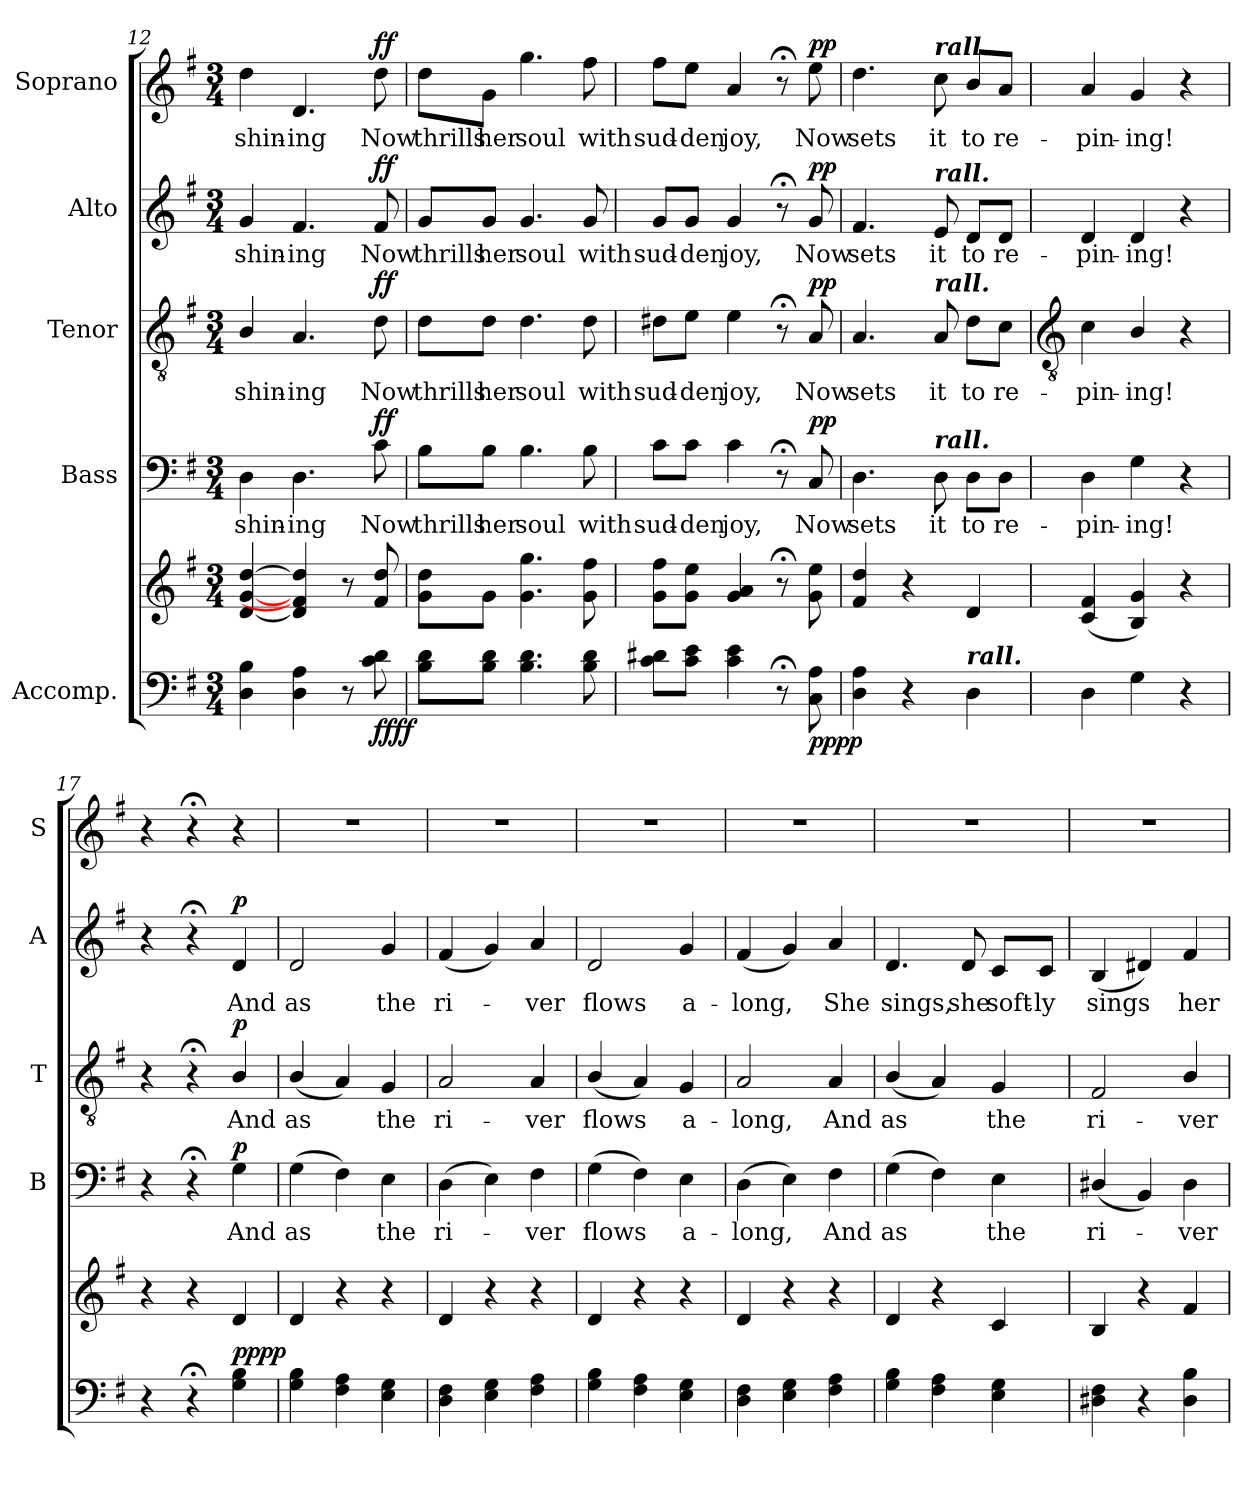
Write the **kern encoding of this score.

**kern	**kern	**dynam	**kern	**text	**dynam	**kern	**text	**dynam	**kern	**text	**dynam	**kern	**text	**dynam
*part5	*part5	*part5	*part4	*part4	*part4	*part3	*part3	*part3	*part2	*part2	*part2	*part1	*part1	*part1
*staff6	*staff5	*staff5/6	*staff4	*staff4	*staff4	*staff3	*staff3	*staff3	*staff2	*staff2	*staff2	*staff1	*staff1	*staff1
*I"Accomp.	*	*	*I"Bass	*	*	*I"Tenor	*	*	*I"Alto	*	*	*I"Soprano	*	*
*	*	*	*I'B	*	*	*I'T	*	*	*I'A	*	*	*I'S	*	*
*clefF4	*clefG2	*	*clefF4	*	*	*clefGv2	*	*	*clefG2	*	*	*clefG2	*	*
*k[f#]	*k[f#]	*	*k[f#]	*	*	*k[f#]	*	*	*k[f#]	*	*	*k[f#]	*	*
*G:	*G:	*	*G:	*	*	*G:	*	*	*G:	*	*	*G:	*	*
*M3/4	*M3/4	*	*M3/4	*	*	*M3/4	*	*	*M3/4	*	*	*M3/4	*	*
=12	=12	=12	=12	=12	=12	=12	=12	=12	=12	=12	=12	=12	=12	=12
!	!	!	!	!LO:LY:b	!	!	!LO:LY:b	!	!	!LO:LY:b	!	!	!LO:LY:b	!
4D 4B	[4d [4g [4dd	.	4D	shin-	.	4B/	shin-	.	4g	shin-	.	4dd	shin-	.
!	!	!	!	!LO:LY:b	!	!	!LO:LY:b	!	!	!LO:LY:b	!	!	!LO:LY:b	!
4D 4A	4d] 4f#] 4dd]	.	4.D	-ing	.	4.A	-ing	.	4.f#	-ing	.	4.d	-ing	.
8r	8r	.	.	.	.	.	.	.	.	.	.	.	.	.
!	!	!LO:DY:b=2	!	!LO:LY:b	!	!	!LO:LY:b	!	!	!LO:LY:b	!	!	!LO:LY:b	!
!	!	!LO:DY:n=1:b	!	!	!LO:DY:b	!	!	!LO:DY:b	!	!	!LO:DY:b	!	!	!LO:DY:b
8c 8d	8f# 8dd	ff ff	8c	Now	ff	8d	Now	ff	8f#	Now	ff	8dd	Now	ff
=13	=13	=13	=13	=13	=13	=13	=13	=13	=13	=13	=13	=13	=13	=13
!	!	!	!	!LO:LY:b	!	!	!LO:LY:b	!	!	!LO:LY:b	!	!	!LO:LY:b	!
8B 8dL	8g 8ddL	.	8B\L	thrills	.	8d\L	thrills	.	8g/L	thrills	.	8dd\L	thrills	.
!	!	!	!	!LO:LY:b	!	!	!LO:LY:b	!	!	!LO:LY:b	!	!	!LO:LY:b	!
8B 8dJ	8gJ	.	8B\J	her	.	8d\J	her	.	8g/J	her	.	8g\J	her	.
!	!	!	!	!LO:LY:b	!	!	!LO:LY:b	!	!	!LO:LY:b	!	!	!LO:LY:b	!
4.B 4.d	4.g 4.gg	.	4.B	soul	.	4.d	soul	.	4.g	soul	.	4.gg	soul	.
!	!	!	!	!LO:LY:b	!	!	!LO:LY:b	!	!	!LO:LY:b	!	!	!LO:LY:b	!
8B 8d	8g 8ff#	.	8B	with	.	8d	with	.	8g	with	.	8ff#	with	.
=14	=14	=14	=14	=14	=14	=14	=14	=14	=14	=14	=14	=14	=14	=14
!	!	!	!	!LO:LY:b	!	!	!LO:LY:b	!	!	!LO:LY:b	!	!	!LO:LY:b	!
8c 8d#XL	8g 8ff#L	.	8c\L	sud-	.	8d#X\L	sud-	.	8g/L	sud-	.	8ff#\L	sud-	.
!	!	!	!	!LO:LY:b	!	!	!LO:LY:b	!	!	!LO:LY:b	!	!	!LO:LY:b	!
8c 8eJ	8g 8eeJ	.	8c\J	-den	.	8e\J	-den	.	8g/J	-den	.	8ee\J	-den	.
!	!	!	!	!LO:LY:b	!	!	!LO:LY:b	!	!	!LO:LY:b	!	!	!LO:LY:b	!
4c 4e	4g 4a	.	4c	joy,	.	4e	joy,	.	4g	joy,	.	4a	joy,	.
8r;<	8r;<	.	8r;<	.	.	8r;<	.	.	8r;<	.	.	8r;<	.	.
!	!	!LO:DY:b=2	!	!LO:LY:b	!	!	!LO:LY:b	!	!	!LO:LY:b	!	!	!LO:LY:b	!
!	!	!LO:DY:n=1:b	!	!	!LO:DY:b	!	!	!LO:DY:b	!	!	!LO:DY:b	!	!	!LO:DY:b
8C 8A	8g 8ee	pp pp	8C	Now	pp	8A	Now	pp	8g	Now	pp	8ee	Now	pp
=15	=15	=15	=15	=15	=15	=15	=15	=15	=15	=15	=15	=15	=15	=15
!	!	!	!	!LO:LY:b	!	!	!LO:LY:b	!	!	!LO:LY:b	!	!	!LO:LY:b	!
4D 4A	4f# 4dd	.	4.D	sets	.	4.A	sets	.	4.f#	sets	.	4.dd	sets	.
4r	4r	.	.	.	.	.	.	.	.	.	.	.	.	.
!	!	!	!	!	!	!	!	!	!	!	!	!LO:TX:a:Bi:t=rall.	!	!
!	!	!	!	!	!	!	!	!	!LO:TX:a:Bi:t=rall.	!	!	!	!	!
!	!	!	!	!	!	!LO:TX:a:Bi:t=rall.	!	!	!	!	!	!	!	!
!	!	!	!LO:TX:a:Bi:t=rall.	!	!	!	!	!	!	!	!	!	!	!
!	!	!	!	!LO:LY:b	!	!	!LO:LY:b	!	!	!LO:LY:b	!	!	!LO:LY:b	!
.	.	.	8D	it	.	8A	it	.	8e	it	.	8cc	it	.
!LO:TX:a:Bi:t=rall.	!	!	!	!	!	!	!	!	!	!	!	!	!	!
!	!	!	!	!LO:LY:b	!	!	!LO:LY:b	!	!	!LO:LY:b	!	!	!LO:LY:b	!
4D	4d	.	8D\L	to	.	8d\L	to	.	8d/L	to	.	8b/L	to	.
!	!	!	!	!LO:LY:b	!	!	!LO:LY:b	!	!	!LO:LY:b	!	!	!LO:LY:b	!
.	.	.	8D\J	re-	.	8c\J	re-	.	8d/J	re-	.	8a/J	re-	.
!!LO:LB:g=z
=16	=16	=16	=16	=16	=16	=16	=16	=16	=16	=16	=16	=16	=16	=16
*	*	*	*	*	*	*clefGv2	*	*	*	*	*	*	*	*
!	!	!	!	!LO:LY:b	!	!	!LO:LY:b	!	!	!LO:LY:b	!	!	!LO:LY:b	!
4D	(<4c 4f#	.	4D	-pin-	.	4c	-pin-	.	4d	-pin-	.	4a	-pin-	.
!	!	!	!	!LO:LY:b	!	!	!LO:LY:b	!	!	!LO:LY:b	!	!	!LO:LY:b	!
4G	4B 4g)	.	4G	-ing!	.	4B/	-ing!	.	4d	-ing!	.	4g	-ing!	.
4r	4r	.	4r	.	.	4r	.	.	4r	.	.	4r	.	.
=17	=17	=17	=17	=17	=17	=17	=17	=17	=17	=17	=17	=17	=17	=17
4r	4r	.	4r	.	.	4r	.	.	4r	.	.	4r	.	.
4r;<	4r	.	4r;<	.	.	4r;<	.	.	4r;<	.	.	4r;<	.	.
!	!	!LO:DY:a=2	!	!LO:LY:b	!	!	!LO:LY:b	!	!	!LO:LY:b	!	!	!	!
!	!	!LO:DY:n=1:b	!	!	!LO:DY:b	!	!	!LO:DY:b	!	!	!LO:DY:b	!	!	!
4G\ 4B\	4d	pp pp	4G\	And	p	4B/	And	p	4d	And	p	4r	.	.
=18	=18	=18	=18	=18	=18	=18	=18	=18	=18	=18	=18	=18	=18	=18
!	!	!	!	!LO:LY:b	!	!	!LO:LY:b	!	!	!LO:LY:b	!	!LO:N:vis=1	!	!
4G\ 4B\	4d	.	(>4G\	as	.	(<4B/	as	.	2d	as	.	2.r	.	.
4F# 4A	4r	.	4F#)	.	.	4A)	.	.	.	.	.	.	.	.
!	!	!	!	!LO:LY:b	!	!	!LO:LY:b	!	!	!LO:LY:b	!	!	!	!
4E 4G	4r	.	4E	the	.	4G	the	.	4g	the	.	.	.	.
=19	=19	=19	=19	=19	=19	=19	=19	=19	=19	=19	=19	=19	=19	=19
!	!	!	!	!LO:LY:b	!	!	!LO:LY:b	!	!	!LO:LY:b	!	!LO:N:vis=1	!	!
4D 4F#	4d	.	(>4D	ri-	.	2A	ri-	.	(<4f#	ri-	.	2.r	.	.
4E 4G	4r	.	4E)	.	.	.	.	.	4g)	.	.	.	.	.
!	!	!	!	!LO:LY:b	!	!	!LO:LY:b	!	!	!LO:LY:b	!	!	!	!
4F# 4A	4r	.	4F#	ver	.	4A	-ver	.	4a	ver	.	.	.	.
=20	=20	=20	=20	=20	=20	=20	=20	=20	=20	=20	=20	=20	=20	=20
!	!	!	!	!LO:LY:b	!	!	!LO:LY:b	!	!	!LO:LY:b	!	!LO:N:vis=1	!	!
4G\ 4B\	4d	.	(>4G\	flows	.	(<4B/	flows	.	2d	flows	.	2.r	.	.
4F# 4A	4r	.	4F#)	.	.	4A)	.	.	.	.	.	.	.	.
!	!	!	!	!LO:LY:b	!	!	!LO:LY:b	!	!	!LO:LY:b	!	!	!	!
4E 4G	4r	.	4E	a-	.	4G	a-	.	4g	a-	.	.	.	.
=21	=21	=21	=21	=21	=21	=21	=21	=21	=21	=21	=21	=21	=21	=21
!	!	!	!	!LO:LY:b	!	!	!LO:LY:b	!	!	!LO:LY:b	!	!LO:N:vis=1	!	!
4D 4F#	4d	.	(>4D	-long,	.	2A	-long,	.	(<4f#	-long,	.	2.r	.	.
4E 4G	4r	.	4E)	.	.	.	.	.	4g)	.	.	.	.	.
!	!	!	!	!LO:LY:b	!	!	!LO:LY:b	!	!	!LO:LY:b	!	!	!	!
4F# 4A	4r	.	4F#	And	.	4A	And	.	4a	She	.	.	.	.
=22	=22	=22	=22	=22	=22	=22	=22	=22	=22	=22	=22	=22	=22	=22
!	!	!	!	!LO:LY:b	!	!	!LO:LY:b	!	!	!LO:LY:b	!	!LO:N:vis=1	!	!
4G\ 4B\	4d	.	(>4G\	as	.	(<4B/	as	.	4.d	sings,	.	2.r	.	.
4F# 4A	4r	.	4F#)	.	.	4A)	.	.	.	.	.	.	.	.
!	!	!	!	!	!	!	!	!	!	!LO:LY:b	!	!	!	!
.	.	.	.	.	.	.	.	.	8d	she	.	.	.	.
!	!	!	!	!LO:LY:b	!	!	!LO:LY:b	!	!	!LO:LY:b	!	!	!	!
4E 4G	4c	.	4E	the	.	4G	the	.	8c/L	soft-	.	.	.	.
!	!	!	!	!	!	!	!	!	!	!LO:LY:b	!	!	!	!
.	.	.	.	.	.	.	.	.	8c/J	-ly	.	.	.	.
=23	=23	=23	=23	=23	=23	=23	=23	=23	=23	=23	=23	=23	=23	=23
!	!	!	!	!LO:LY:b	!	!	!LO:LY:b	!	!	!LO:LY:b	!	!LO:N:vis=1	!	!
4D#X\ 4F#\	4B	.	(<4D#X/	ri-	.	2F#	ri-	.	(<4B	sings	.	2.r	.	.
4r	4r	.	4BB)	.	.	.	.	.	4d#X)	.	.	.	.	.
!	!	!	!	!LO:LY:b	!	!	!LO:LY:b	!	!	!LO:LY:b	!	!	!	!
4D# 4B	4f#	.	4D#	ver	.	4B/	-ver	.	4f#	her	.	.	.	.
=	=	=	=	=	=	=	=	=	=	=	=	=	=	=
*-	*-	*-	*-	*-	*-	*-	*-	*-	*-	*-	*-	*-	*-	*-
